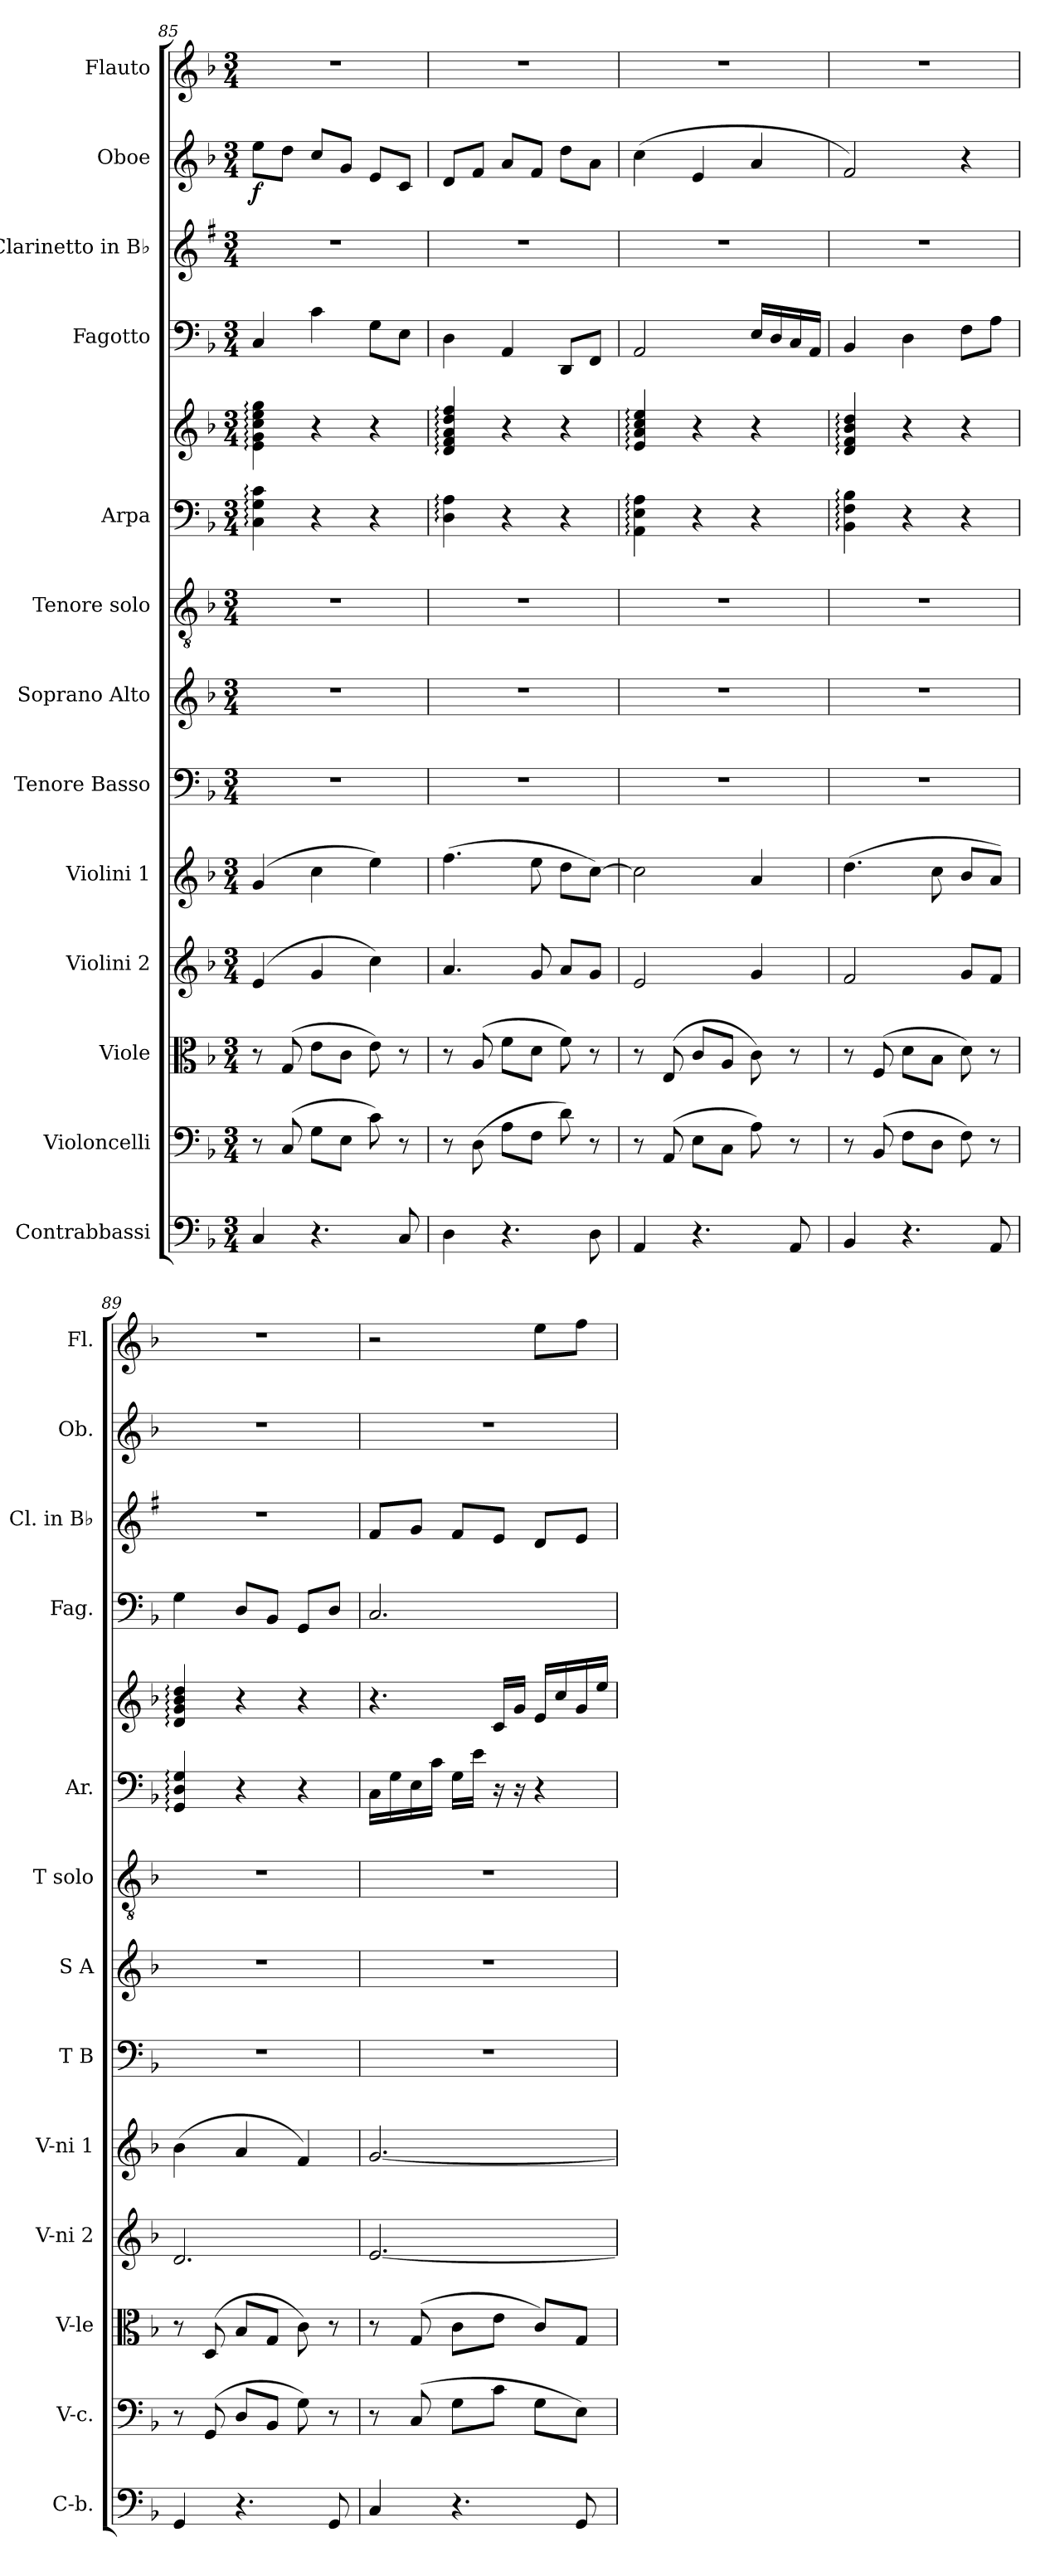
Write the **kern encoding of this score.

**kern	**kern	**kern	**kern	**kern	**kern	**kern	**kern	**kern	**kern	**kern	**kern	**kern	**dynam	**kern
*part13	*part12	*part11	*part10	*part9	*part8	*part7	*part6	*part5	*part5	*part4	*part3	*part2	*part2	*part1
*staff14	*staff13	*staff12	*staff11	*staff10	*staff9	*staff8	*staff7	*staff6	*staff5	*staff4	*staff3	*staff2	*staff2	*staff1
*I"Contrabbassi	*I"Violoncelli	*I"Viole	*I"Violini 2	*I"Violini 1	*I"Tenore Basso	*I"Soprano Alto	*I"Tenore solo	*I"Arpa	*	*I"Fagotto	*I"Clarinetto in B♭	*I"Oboe	*	*I"Flauto
*I'C-b.	*I'V-c.	*I'V-le	*I'V-ni 2	*I'V-ni 1	*I'T B	*I'S A	*I'T solo	*I'Ar.	*	*I'Fag.	*I'Cl. in B♭	*I'Ob.	*	*I'Fl.
*clefF4	*clefF4	*clefC3	*clefG2	*clefG2	*clefF4	*clefG2	*clefGv2	*clefF4	*clefG2	*clefF4	*clefG2	*clefG2	*	*clefG2
*	*	*	*	*	*	*	*	*	*	*	*ITrd1c2	*	*	*
*k[b-]	*k[b-]	*k[b-]	*k[b-]	*k[b-]	*k[b-]	*k[b-]	*k[b-]	*k[b-]	*k[b-]	*k[b-]	*k[b-]	*k[b-]	*	*k[b-]
*M3/4	*M3/4	*M3/4	*M3/4	*M3/4	*M3/4	*M3/4	*M3/4	*M3/4	*M3/4	*M3/4	*M3/4	*M3/4	*	*M3/4
=85	=85	=85	=85	=85	=85	=85	=85	=85	=85	=85	=85	=85	=85	=85
4C	8r	8r	(4e	(4g	2.r	2.r	2.r	4C: 4G: 4c:	4e: 4g: 4cc: 4ee: 4gg:	4C	2.r	8eeL	f	2.r
.	(8C	(8G	.	.	.	.	.	.	.	.	.	8ddJ	.	.
4.r	8GL	8eL	4g	4cc	.	.	.	4r	4r	4c	.	8ccL	.	.
.	8EJ	8cJ	.	.	.	.	.	.	.	.	.	8gJ	.	.
.	8c)	8e)	4cc)	4ee)	.	.	.	4r	4r	8GL	.	8eL	.	.
8C	8r	8r	.	.	.	.	.	.	.	8EJ	.	8cJ	.	.
=86	=86	=86	=86	=86	=86	=86	=86	=86	=86	=86	=86	=86	=86	=86
4D	8r	8r	4.a	(4.ff	2.r	2.r	2.r	4D: 4A:	4d: 4f: 4a: 4dd: 4ff:	4D	2.r	8dL	.	2.r
.	(8D	(8A	.	.	.	.	.	.	.	.	.	8fJ	.	.
4.r	8AL	8fL	.	.	.	.	.	4r	4r	4AA	.	8aL	.	.
.	8FJ	8dJ	8g	8ee	.	.	.	.	.	.	.	8fJ	.	.
.	8d)	8f)	8aL	8ddL	.	.	.	4r	4r	8DDL	.	8ddL	.	.
8D	8r	8r	8gJ	[8ccJ)	.	.	.	.	.	8FFJ	.	8aJ	.	.
=87	=87	=87	=87	=87	=87	=87	=87	=87	=87	=87	=87	=87	=87	=87
4AA	8r	8r	2e	2cc]	2.r	2.r	2.r	4AA: 4E: 4A:	4e: 4a: 4cc: 4ee:	2AA	2.r	(4cc	.	2.r
.	(8AA	(8E	.	.	.	.	.	.	.	.	.	.	.	.
4.r	8EL	8cL	.	.	.	.	.	4r	4r	.	.	4e	.	.
.	8CJ	8AJ	.	.	.	.	.	.	.	.	.	.	.	.
.	8A)	8c)	4g	4a	.	.	.	4r	4r	16ELL	.	4a	.	.
.	.	.	.	.	.	.	.	.	.	16D	.	.	.	.
8AA	8r	8r	.	.	.	.	.	.	.	16C	.	.	.	.
.	.	.	.	.	.	.	.	.	.	16AAJJ	.	.	.	.
=88	=88	=88	=88	=88	=88	=88	=88	=88	=88	=88	=88	=88	=88	=88
4BB-	8r	8r	2f	(4.dd	2.r	2.r	2.r	4BB-: 4F: 4B-:	4d: 4f: 4b-: 4dd:	4BB-	2.r	2f)	.	2.r
.	(8BB-	(8F	.	.	.	.	.	.	.	.	.	.	.	.
4.r	8FL	8dL	.	.	.	.	.	4r	4r	4D	.	.	.	.
.	8DJ	8B-J	.	8cc	.	.	.	.	.	.	.	.	.	.
.	8F)	8d)	8gL	8b-L	.	.	.	4r	4r	8FL	.	4r	.	.
8AA	8r	8r	8fJ	8aJ)	.	.	.	.	.	8AJ	.	.	.	.
=89	=89	=89	=89	=89	=89	=89	=89	=89	=89	=89	=89	=89	=89	=89
4GG	8r	8r	2.d	(4b-	2.r	2.r	2.r	4GG: 4D: 4G:	4d: 4g: 4b-: 4dd:	4G	2.r	2.r	.	2.r
.	(8GG	(8D	.	.	.	.	.	.	.	.	.	.	.	.
4.r	8DL	8B-L	.	4a	.	.	.	4r	4r	8DL	.	.	.	.
.	8BB-J	8GJ	.	.	.	.	.	.	.	8BB-J	.	.	.	.
.	8G)	8c)	.	4f)	.	.	.	4r	4r	8GGL	.	.	.	.
8GG	8r	8r	.	.	.	.	.	.	.	8DJ	.	.	.	.
=90	=90	=90	=90	=90	=90	=90	=90	=90	=90	=90	=90	=90	=90	=90
4C	8r	8r	[2.e	[2.g	2.r	2.r	2.r	16CLL	4.r	2.C	8eL	2.r	.	2r
.	.	.	.	.	.	.	.	16G	.	.	.	.	.	.
.	(8C	(8G	.	.	.	.	.	16E	.	.	8fJ	.	.	.
.	.	.	.	.	.	.	.	16cJJ	.	.	.	.	.	.
4.r	8GL	8cL	.	.	.	.	.	16GLL	.	.	8eL	.	.	.
.	.	.	.	.	.	.	.	16eJJ	.	.	.	.	.	.
.	8cJ	8eJ	.	.	.	.	.	16r	16cLL	.	8dJ	.	.	.
.	.	.	.	.	.	.	.	16r	16gJJ	.	.	.	.	.
.	8GL	8cL)	.	.	.	.	.	4r	16eLL	.	8cL	.	.	8eeL
.	.	.	.	.	.	.	.	.	16cc	.	.	.	.	.
8GG	8EJ)	8GJ	.	.	.	.	.	.	16g	.	8dJ	.	.	8ffJ
.	.	.	.	.	.	.	.	.	16eeJJ	.	.	.	.	.
=	=	=	=	=	=	=	=	=	=	=	=	=	=	=
*-	*-	*-	*-	*-	*-	*-	*-	*-	*-	*-	*-	*-	*-	*-
